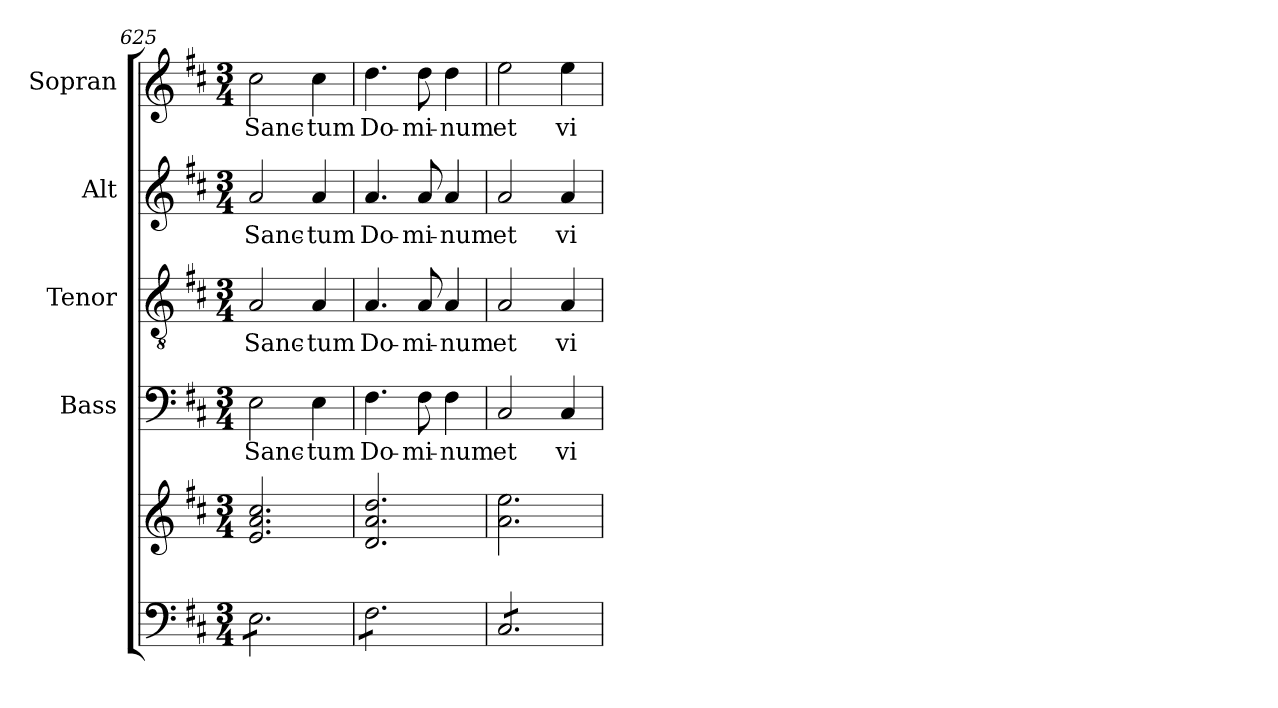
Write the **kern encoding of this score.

**kern	**kern	**kern	**text	**kern	**text	**kern	**text	**kern	**text
*part5	*part5	*part4	*part4	*part3	*part3	*part2	*part2	*part1	*part1
*staff6	*staff5	*staff4	*staff4	*staff3	*staff3	*staff2	*staff2	*staff1	*staff1
*	*	*I"Bass	*	*I"Tenor	*	*I"Alt	*	*I"Sopran	*
*	*	*I'B.	*	*I'T.	*	*I'A.	*	*I'S.	*
*clefF4	*clefG2	*clefF4	*	*clefGv2	*	*clefG2	*	*clefG2	*
*k[f#c#]	*k[f#c#]	*k[f#c#]	*	*k[f#c#]	*	*k[f#c#]	*	*k[f#c#]	*
*D:	*D:	*D:	*	*D:	*	*D:	*	*D:	*
*M3/4	*M3/4	*M3/4	*	*M3/4	*	*M3/4	*	*M3/4	*
=625	=625	=625	=625	=625	=625	=625	=625	=625	=625
!	!	!	!LO:LY:b	!	!LO:LY:b	!	!LO:LY:b	!	!LO:LY:b
*tremolo	*	*	*	*	*	*	*	*	*
8E\L	2.e/ 2.a/ 2.cc#/	2E\	Sanc-	2A/	Sanc-	2a/	Sanc-	2cc#\	Sanc-
8E\	.	.	.	.	.	.	.	.	.
8E\	.	.	.	.	.	.	.	.	.
8E\	.	.	.	.	.	.	.	.	.
!	!	!	!LO:LY:b	!	!LO:LY:b	!	!LO:LY:b	!	!LO:LY:b
8E\	.	4E\	-tum	4A/	-tum	4a/	-tum	4cc#\	-tum
8E\J	.	.	.	.	.	.	.	.	.
=626	=626	=626	=626	=626	=626	=626	=626	=626	=626
!	!	!	!LO:LY:b	!	!LO:LY:b	!	!LO:LY:b	!	!LO:LY:b
8F#\L	2.d/ 2.a/ 2.dd/	4.F#\	Do-	4.A/	Do-	4.a/	Do-	4.dd\	Do-
8F#\	.	.	.	.	.	.	.	.	.
8F#\	.	.	.	.	.	.	.	.	.
!	!	!	!LO:LY:b	!	!LO:LY:b	!	!LO:LY:b	!	!LO:LY:b
8F#\	.	8F#\	-mi-	8A/	-mi-	8a/	-mi-	8dd\	-mi-
!	!	!	!LO:LY:b	!	!LO:LY:b	!	!LO:LY:b	!	!LO:LY:b
8F#\	.	4F#\	-num	4A/	-num	4a/	-num	4dd\	-num
8F#\J	.	.	.	.	.	.	.	.	.
!!LO:LB:g=z
=627	=627	=627	=627	=627	=627	=627	=627	=627	=627
!	!	!	!LO:LY:b	!	!LO:LY:b	!	!LO:LY:b	!	!LO:LY:b
8C#/L	2.a\ 2.ee\	2C#/	et	2A/	et	2a/	et	2ee\	et
8C#/	.	.	.	.	.	.	.	.	.
8C#/	.	.	.	.	.	.	.	.	.
8C#/	.	.	.	.	.	.	.	.	.
!	!	!	!LO:LY:b	!	!LO:LY:b	!	!LO:LY:b	!	!LO:LY:b
8C#/	.	4C#/	vi-	4A/	vi-	4a/	vi-	4ee\	vi-
8C#/J	.	.	.	.	.	.	.	.	.
*Xtremolo	*	*	*	*	*	*	*	*	*
=	=	=	=	=	=	=	=	=	=
*-	*-	*-	*-	*-	*-	*-	*-	*-	*-
